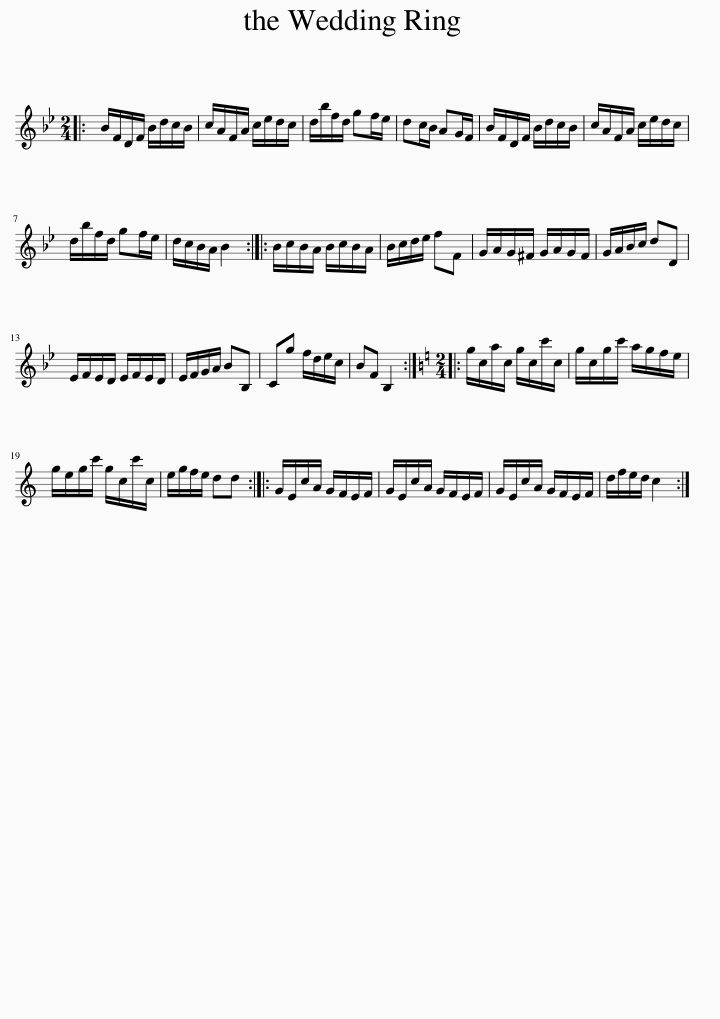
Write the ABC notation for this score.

X:1
L:1/8
M:2/4
I:linebreak $
K:Bb
V:1 treble
V:1
|: B/F/D/F/ B/d/c/B/ | c/A/F/A/ c/e/d/c/ | d/b/f/d/ gf/e/ | dc/B/ AG/F/ | B/F/D/F/ B/d/c/B/ | %5
 c/A/F/A/ c/e/d/c/ |$ d/b/f/d/ gf/e/ | d/c/B/A/ B2 :: B/c/B/A/ B/c/B/A/ | B/c/d/e/ fF | %10
 G/A/G/^F/ G/A/G/F/ | G/A/B/c/ dD |$ E/F/E/D/ E/F/E/D/ | E/F/G/A/ BB, | Cg f/d/e/c/ | %15
 BF B,2 ::[K:C][M:2/4] g/c/a/c/ g/c/c'/c/ | g/c/g/c'/ a/g/f/e/ |$ g/e/g/c'/ g/c/c'/c/ | e/g/f/e/ dd :: %20
 G/E/c/A/ G/F/E/F/ | G/E/c/A/ G/F/E/F/ | G/E/c/A/ G/F/E/F/ | d/f/e/d/ c2 :| %24
